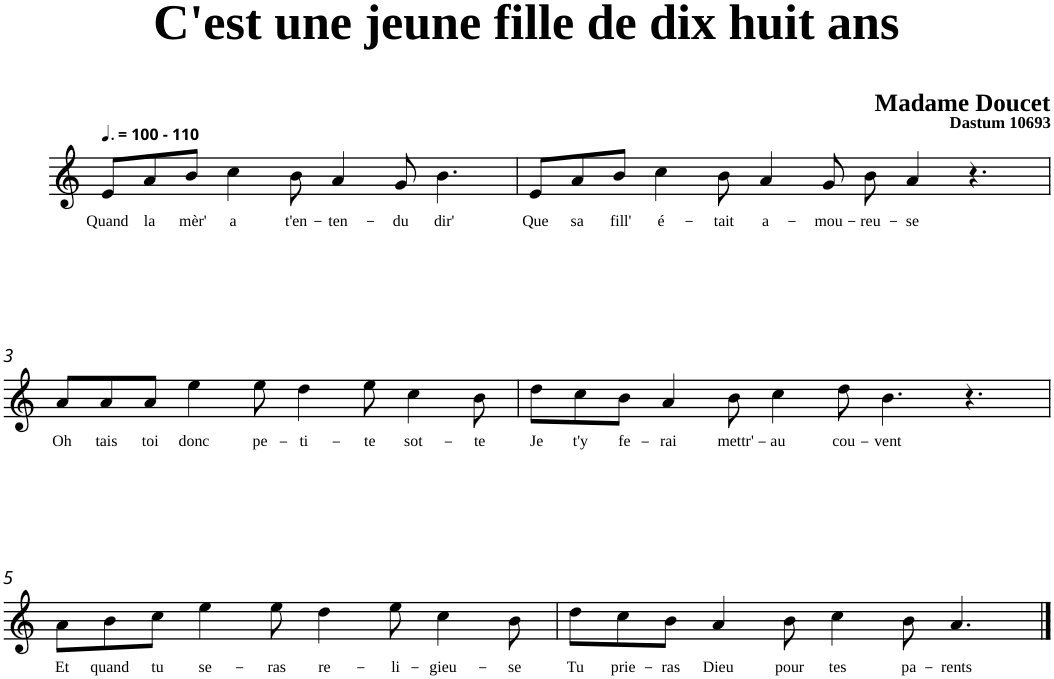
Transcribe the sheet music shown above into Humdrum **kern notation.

**kern	**text
*part1	*part1
*staff1	*staff1
*clefG2	*
*k[]	*
=1	=1
!LO:TX:a:B:t=- 110	!
!	!LO:LY:b
8e/L	Quand
!	!LO:LY:b
8a/	la
!	!LO:LY:b
8b/J	mèr'
!	!LO:LY:b
4cc\	a
!	!LO:LY:b
8b\	t'en-
!	!LO:LY:b
4a/	-ten-
!	!LO:LY:b
8g/	-du
!	!LO:LY:b
4.b\	dir'
=2	=2
!	!LO:LY:b
8e/L	Que
!	!LO:LY:b
8a/	sa
!	!LO:LY:b
8b/J	fill'
!	!LO:LY:b
4cc\	é-
!	!LO:LY:b
8b\	-tait
!	!LO:LY:b
4a/	a-
!	!LO:LY:b
8g/	-mou-
!	!LO:LY:b
8b\	-reu-
!	!LO:LY:b
4a/	-se
4.r	.
!!LO:LB:g=z
=3	=3
!	!LO:LY:b
8a/L	Oh
!	!LO:LY:b
8a/	tais
!	!LO:LY:b
8a/J	toi
!	!LO:LY:b
4ee\	donc
!	!LO:LY:b
8ee\	pe-
!	!LO:LY:b
4dd\	-ti-
!	!LO:LY:b
8ee\	-te
!	!LO:LY:b
4cc\	sot-
!	!LO:LY:b
8b\	-te
=4	=4
!	!LO:LY:b
8dd\L	Je
!	!LO:LY:b
8cc\	t'y
!	!LO:LY:b
8b\J	fe-
!	!LO:LY:b
4a/	-rai
!	!LO:LY:b
8b\	mettr'-
!	!LO:LY:b
4cc\	-au
!	!LO:LY:b
8dd\	cou-
!	!LO:LY:b
4.b\	-vent
4.r	.
!!LO:LB:g=z
=5	=5
!	!LO:LY:b
8a\L	Et
!	!LO:LY:b
8b\	quand
!	!LO:LY:b
8cc\J	tu
!	!LO:LY:b
4ee\	se-
!	!LO:LY:b
8ee\	-ras
!	!LO:LY:b
4dd\	re-
!	!LO:LY:b
8ee\	-li-
!	!LO:LY:b
4cc\	-gieu-
!	!LO:LY:b
8b\	-se
=6	=6
!	!LO:LY:b
8dd\L	Tu
!	!LO:LY:b
8cc\	prie-
!	!LO:LY:b
8b\J	-ras
!	!LO:LY:b
4a/	Dieu
!	!LO:LY:b
8b\	pour
!	!LO:LY:b
4cc\	tes
!	!LO:LY:b
8b\	pa-
!	!LO:LY:b
4.a/	-rents
==	==
*-	*-
